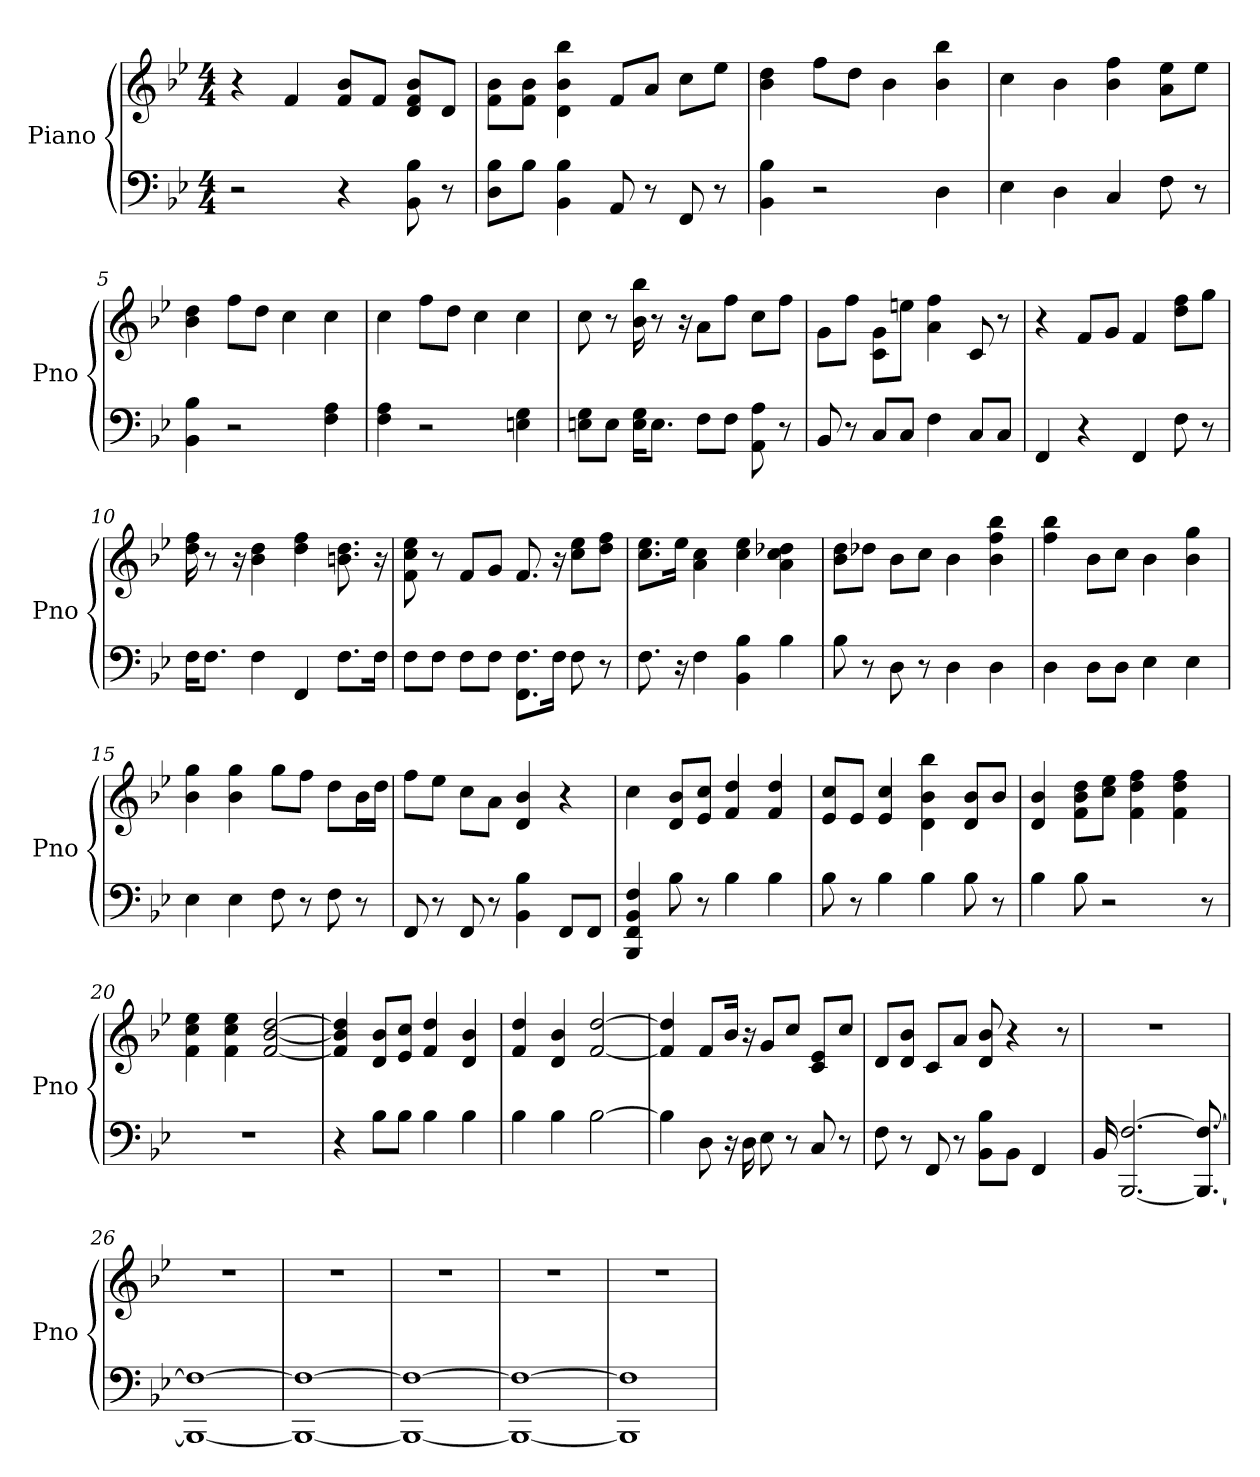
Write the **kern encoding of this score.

**kern	**kern
*part1	*part1
*staff2	*staff1
*I"Piano	*
*I'Pno	*
*clefF4	*clefG2
*k[b-e-]	*k[b-e-]
*B-:	*B-:
*M4/4	*M4/4
*MM154	*MM154
=1	=1
2r	4r
.	4f
4r	8f/ 8b-/L
.	8f/J
8B- 8BB-	8f/ 8b-/ 8d/L
8r	8d/J
=2	=2
8B-\ 8D\L	8b-\ 8f\L
8B-\J	8f\ 8b-\J
4B- 4BB-	4b- 4d 4bb-
8AA	8f/L
8r	8a/J
8FF	8cc\L
8r	8ee-\J
=3	=3
4B- 4BB-	4dd 4b-
2r	8ff\L
.	8dd\J
.	4b-
4D	4bb- 4b-
=4	=4
4E-	4cc
4D	4b-
4C	4ff 4b-
8F	8ee-\ 8a\L
8r	8ee-\J
=5	=5
4B- 4BB-	4dd 4b-
2r	8ff\L
.	8dd\J
.	4cc
4A 4F	4cc
=6	=6
4F 4A	4cc
2r	8ff\L
.	8dd\J
.	4cc
4E 4G	4cc
=7	=7
8G\ 8E\L	8cc
8E\J	8r
16E\ 16G\KL	16bb- 16b-
8.E\J	8r
.	16r
8F\L	8a\L
8F\J	8ff\J
8AA 8A	8cc\L
8r	8ff\J
=8	=8
8BB-	8g\L
8r	8ff\J
8C/L	8g\ 8c\L
8C/J	8ee\J
4F	4ff 4a
8C/L	8c
8C/J	8r
=9	=9
4FF	4r
4r	8f/L
.	8g/J
4FF	4f
8F	8ff\ 8dd\L
8r	8gg\J
=10	=10
16F\KL	16dd 16ff
8.F\J	8r
.	16r
4F	4dd 4b-
4FF	4dd 4ff
8.F\L	8.b 8.dd
16F\Jk	16r
=11	=11
8F\L	8ee- 8cc 8f
8F\J	8r
8F\L	8f/L
8F\J	8g/J
8.F\ 8.FF\L	8.f
16F\Jk	16r
8F	8ee-\ 8cc\L
8r	8dd\ 8ff\J
=12	=12
8.F	8.ee-\ 8.cc\L
16r	16ee-\Jk
4F	4cc 4a
4B- 4BB-	4ee- 4cc
4B-	4dd- 4a 4cc
=13	=13
8B-	8b-\ 8dd\L
8r	8dd-\J
8D	8b-\L
8r	8cc\J
4D	4b-
4D	4b- 4ff 4bb-
=14	=14
4D	4ff 4bb-
8D\L	8b-\L
8D\J	8cc\J
4E-	4b-
4E-	4gg 4b-
=15	=15
4E-	4gg 4b-
4E-	4gg 4b-
8F	8gg\L
8r	8ff\J
8F	8dd\L
8r	16b-\L
.	16dd\JJ
=16	=16
8FF	8ff\L
8r	8ee-\J
8FF	8cc\L
8r	8a\J
4BB- 4B-	4b- 4d
8FF/L	4r
8FF/J	.
=17	=17
4FF 4F 4BB- 4BBB-	4cc
8B-	8b-/ 8d/L
8r	8cc/ 8e-/J
4B-	4dd 4f
4B-	4dd 4f
=18	=18
8B-	8cc/ 8e-/L
8r	8e-/J
4B-	4cc 4e-
4B-	4bb- 4d 4b-
8B-	8d/ 8b-/L
8r	8b-/J
=19	=19
4B-	4d 4b-
8B-	8dd\ 8f\ 8b-\L
2r	8ee-\ 8cc\J
.	4dd 4ff 4f
.	4dd 4ff 4f
8r	.
=20	=20
1r	4cc 4ee- 4f
.	4ee- 4f 4cc
.	[2dd [2f [2b-
=21	=21
4r	4dd] 4f] 4b-]
8B-\L	8d/ 8b-/L
8B-\J	8cc/ 8e-/J
4B-	4f 4dd
4B-	4b- 4d
=22	=22
4B-	4f 4dd
4B-	4d 4b-
[2B-	[2dd [2f
=23	=23
4B-]	4dd] 4f]
8D	8f/L
16r	16b-/Jk
16D	16r
8E-	8g/L
8r	8cc/J
8C	8e-/ 8c/L
8r	8cc/J
=24	=24
8F	8d/L
8r	8d/ 8b-/J
8FF	8c/L
8r	8a/J
8B-\ 8BB-\L	8b- 8d
8BB-\J	4r
4FF	.
.	8r
=25	=25
16BB-	1r
[2.BBB- [2.F	.
8.BBB-_ 8.F_	.
=26	=26
1BBB-_ 1F_	1r
=27	=27
1BBB-_ 1F_	1r
=28	=28
1BBB-_ 1F_	1r
=29	=29
1BBB-_ 1F_	1r
=30	=30
1BBB-] 1F]	1r
=	=
*-	*-
